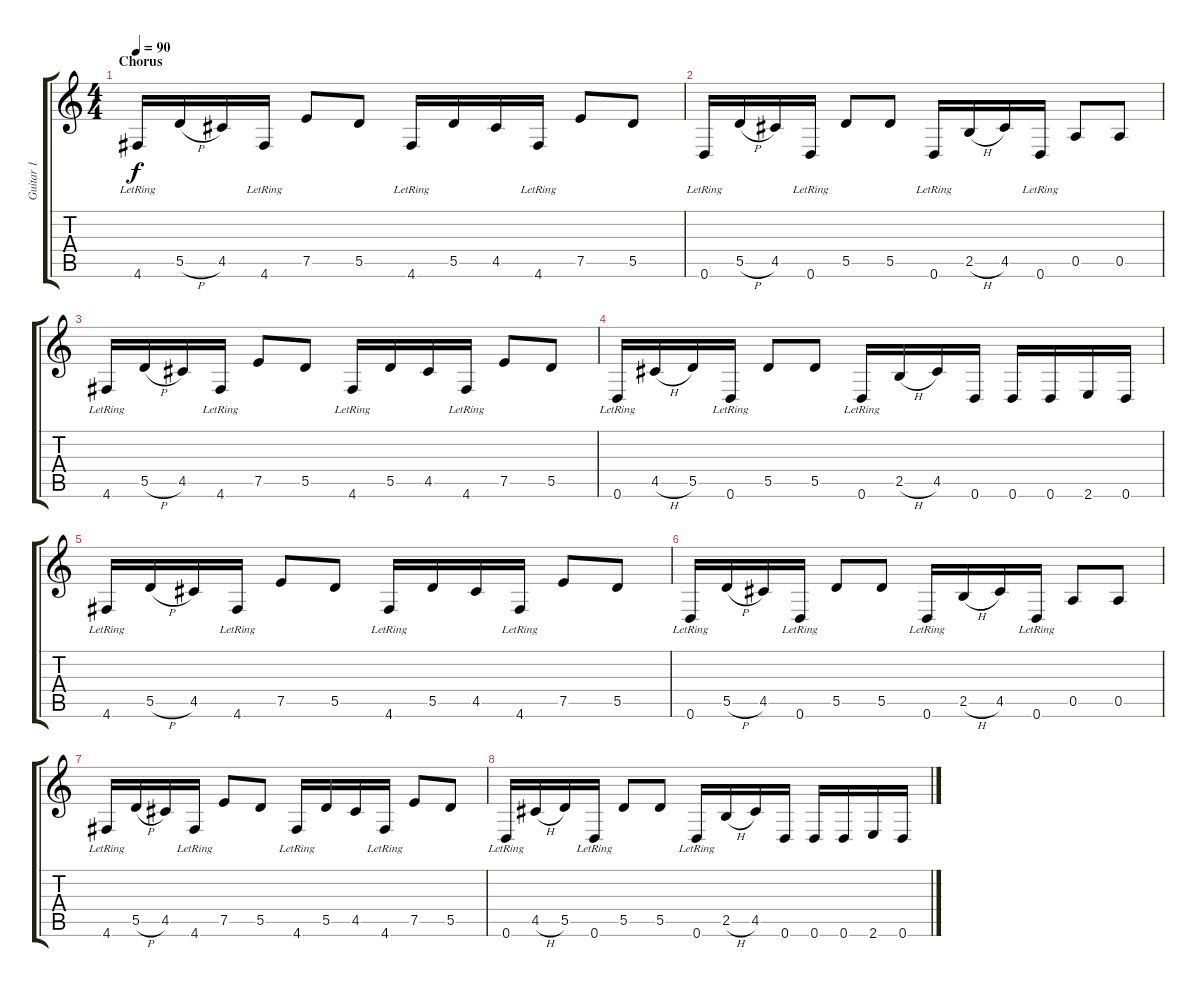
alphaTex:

\track ("Guitar 1" "Guitar 1") {instrument distortionguitar}
\staff {score tabs}
\tuning (E4 B3 G3 D3 A2 D2) {hide}
\ts (4 4)
\section ("" "Chorus")
\tempo 90
\clef g2
\ks c
4.6{lr}.16{dy f volume 13} 5.5{h}.16 4.5.16 4.6{lr}.16 7.5.8 5.5.8 4.6{lr}.16 5.5.16 4.5.16 4.6{lr}.16 7.5.8 5.5.8 |
0.6{lr}.16 5.5{h}.16 4.5.16 0.6{lr}.16 5.5.8 5.5.8 0.6{lr}.16 2.5{h}.16 4.5.16 0.6{lr}.16 0.5.8 0.5.8 |
4.6{lr}.16 5.5{h}.16 4.5.16 4.6{lr}.16 7.5.8 5.5.8 4.6{lr}.16 5.5.16 4.5.16 4.6{lr}.16 7.5.8 5.5.8 |
0.6{lr}.16 4.5{h}.16 5.5.16 0.6{lr}.16 5.5.8 5.5.8 0.6{lr}.16 2.5{h}.16 4.5.16 0.6.16 0.6.16 0.6.16 2.6.16 0.6.16 |
4.6{lr}.16 5.5{h}.16 4.5.16 4.6{lr}.16 7.5.8 5.5.8 4.6{lr}.16 5.5.16 4.5.16 4.6{lr}.16 7.5.8 5.5.8 |
0.6{lr}.16 5.5{h}.16 4.5.16 0.6{lr}.16 5.5.8 5.5.8 0.6{lr}.16 2.5{h}.16 4.5.16 0.6{lr}.16 0.5.8 0.5.8 |
4.6{lr}.16 5.5{h}.16 4.5.16 4.6{lr}.16 7.5.8 5.5.8 4.6{lr}.16 5.5.16 4.5.16 4.6{lr}.16 7.5.8 5.5.8 |
0.6{lr}.16 4.5{h}.16 5.5.16 0.6{lr}.16 5.5.8 5.5.8 0.6{lr}.16 2.5{h}.16 4.5.16 0.6.16 0.6.16 0.6.16 2.6.16 0.6.16
